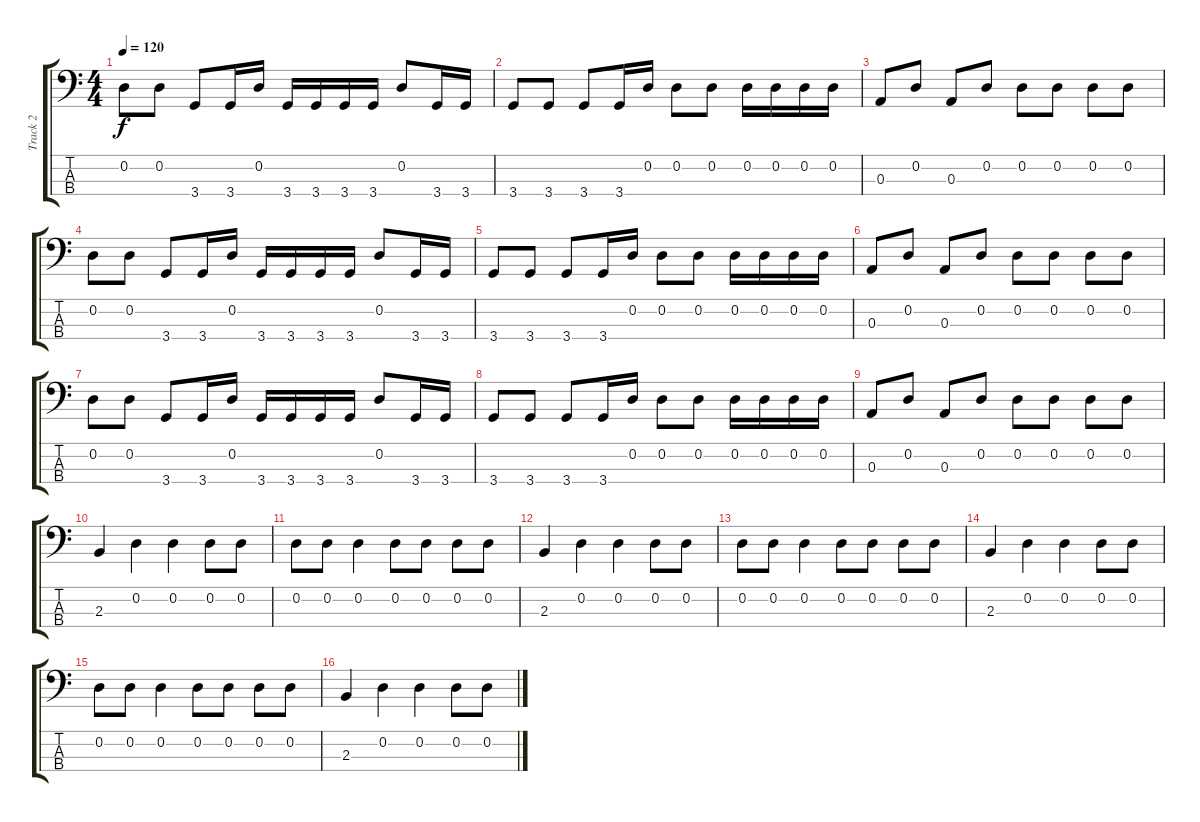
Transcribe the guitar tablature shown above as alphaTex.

\track ("Track 2" "Track 2") {instrument electricbassfinger}
\staff {score tabs}
\tuning (G2 D2 A1 E1) {hide}
\ts (4 4)
\tempo 120
\clef f4
\ks c
0.2.8{dy f} 0.2.8 3.4.8 3.4.16 0.2.16 3.4.16 3.4.16 3.4.16 3.4.16 0.2.8 3.4.16 3.4.16 |
3.4.8 3.4.8 3.4.8 3.4.16 0.2.16 0.2.8 0.2.8 0.2.16 0.2.16 0.2.16 0.2.16 |
0.3.8 0.2.8 0.3.8 0.2.8 0.2.8 0.2.8 0.2.8 0.2.8 |
0.2.8 0.2.8 3.4.8 3.4.16 0.2.16 3.4.16 3.4.16 3.4.16 3.4.16 0.2.8 3.4.16 3.4.16 |
3.4.8 3.4.8 3.4.8 3.4.16 0.2.16 0.2.8 0.2.8 0.2.16 0.2.16 0.2.16 0.2.16 |
0.3.8 0.2.8 0.3.8 0.2.8 0.2.8 0.2.8 0.2.8 0.2.8 |
0.2.8 0.2.8 3.4.8 3.4.16 0.2.16 3.4.16 3.4.16 3.4.16 3.4.16 0.2.8 3.4.16 3.4.16 |
3.4.8 3.4.8 3.4.8 3.4.16 0.2.16 0.2.8 0.2.8 0.2.16 0.2.16 0.2.16 0.2.16 |
0.3.8 0.2.8 0.3.8 0.2.8 0.2.8 0.2.8 0.2.8 0.2.8 |
2.3.4 0.2.4 0.2.4 0.2.8 0.2.8 |
0.2.8 0.2.8 0.2.4 0.2.8 0.2.8 0.2.8 0.2.8 |
2.3.4 0.2.4 0.2.4 0.2.8 0.2.8 |
0.2.8 0.2.8 0.2.4 0.2.8 0.2.8 0.2.8 0.2.8 |
2.3.4 0.2.4 0.2.4 0.2.8 0.2.8 |
0.2.8 0.2.8 0.2.4 0.2.8 0.2.8 0.2.8 0.2.8 |
2.3.4 0.2.4 0.2.4 0.2.8 0.2.8
